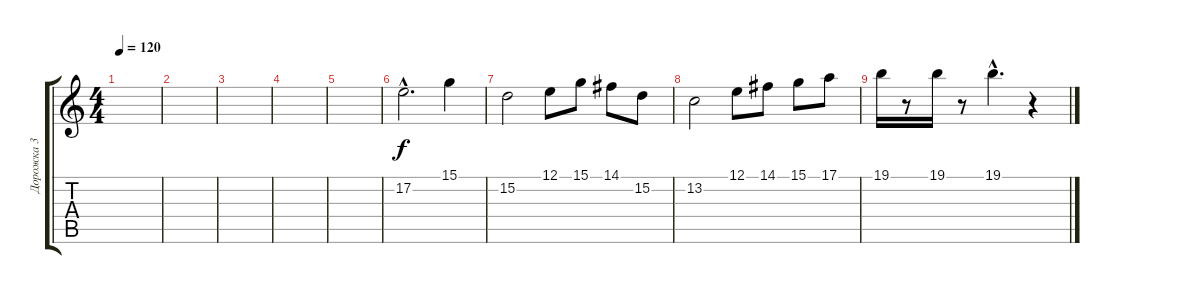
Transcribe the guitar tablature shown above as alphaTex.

\track ("Дорожка 3" "Дорожка 3") {instrument flute}
\staff {score tabs}
\tuning (E4 B3 G3 D3 A2 E2) {hide}
\ts (4 4)
\tempo 120
\clef g2
\ks c
|
|
|
|
|
17.2{hac}.2{d} 15.1.4 |
15.2.2 12.1.8 15.1.8 14.1.8 15.2.8 |
13.2.2 12.1.8 14.1.8 15.1.8 17.1.8 |
19.1.16 r.8 19.1.16 r.8 19.1{hac}.4{d} r.4
